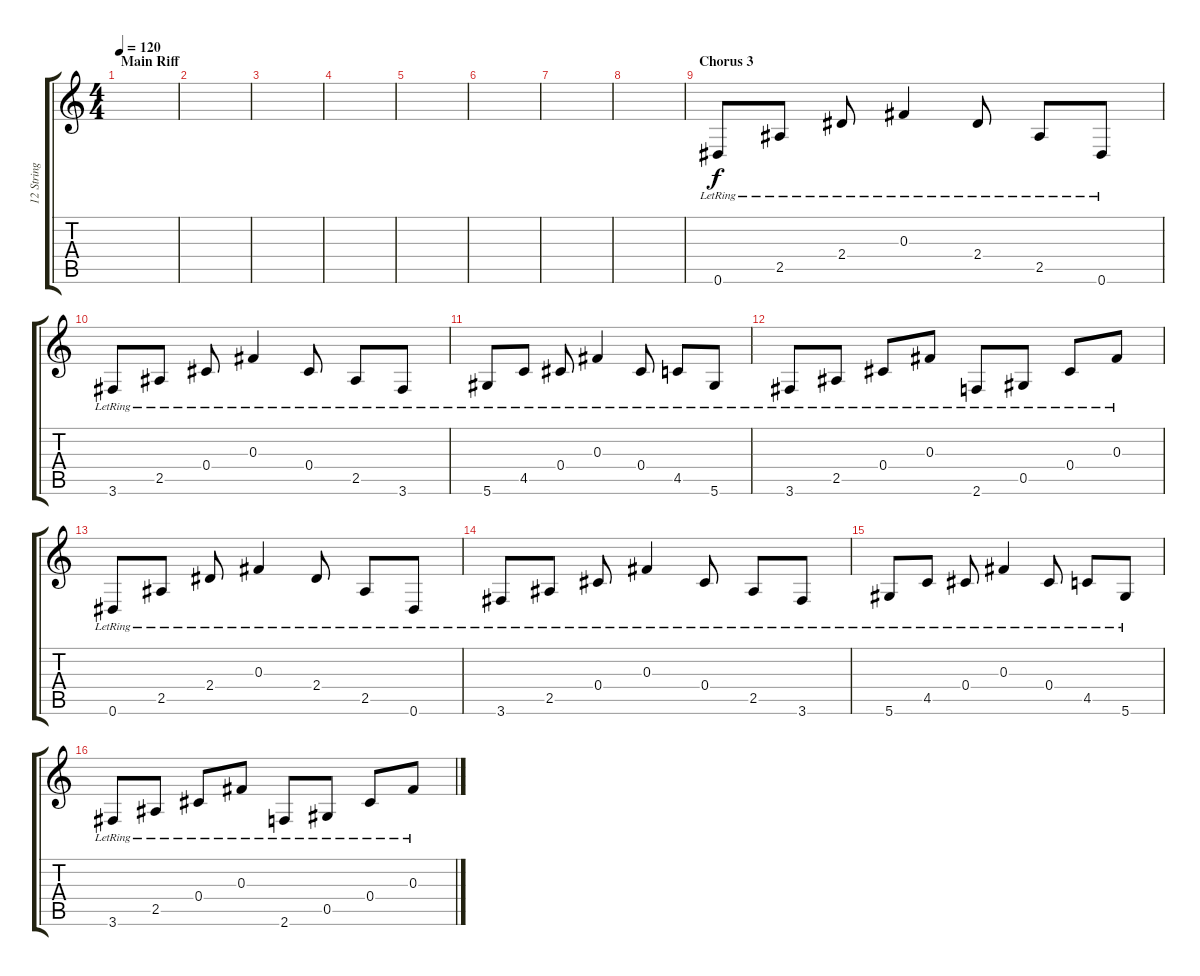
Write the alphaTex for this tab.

\track ("12 String Acoustic" "12 String ") {instrument acousticguitarsteel}
\staff {score tabs}
\tuning (Eb4 Bb3 Gb3 Db3 Ab2 Eb2) {hide}
\ts (4 4)
\section ("" "Main Riff")
\tempo 120
\clef g2
\ks c
|
|
|
|
|
|
|
|
\section ("" "Chorus 3")
0.6{lr}.8 2.5{lr}.8 2.4{lr}.8 0.3{lr}.4 2.4{lr}.8 2.5{lr}.8 0.6{lr}.8 |
3.6{lr}.8 2.5{lr}.8 0.4{lr}.8 0.3{lr}.4 0.4{lr}.8 2.5{lr}.8 3.6{lr}.8 |
5.6{lr}.8 4.5{lr}.8 0.4{lr}.8 0.3{lr}.4 0.4{lr}.8 4.5{lr}.8 5.6{lr}.8 |
3.6{lr}.8 2.5{lr}.8 0.4{lr}.8 0.3{lr}.8 2.6{lr}.8 0.5{lr}.8 0.4{lr}.8 0.3{lr}.8 |
0.6{lr}.8 2.5{lr}.8 2.4{lr}.8 0.3{lr}.4 2.4{lr}.8 2.5{lr}.8 0.6{lr}.8 |
3.6{lr}.8 2.5{lr}.8 0.4{lr}.8 0.3{lr}.4 0.4{lr}.8 2.5{lr}.8 3.6{lr}.8 |
5.6{lr}.8 4.5{lr}.8 0.4{lr}.8 0.3{lr}.4 0.4{lr}.8 4.5{lr}.8 5.6{lr}.8 |
3.6{lr}.8 2.5{lr}.8 0.4{lr}.8 0.3{lr}.8 2.6{lr}.8 0.5{lr}.8 0.4{lr}.8 0.3{lr}.8
